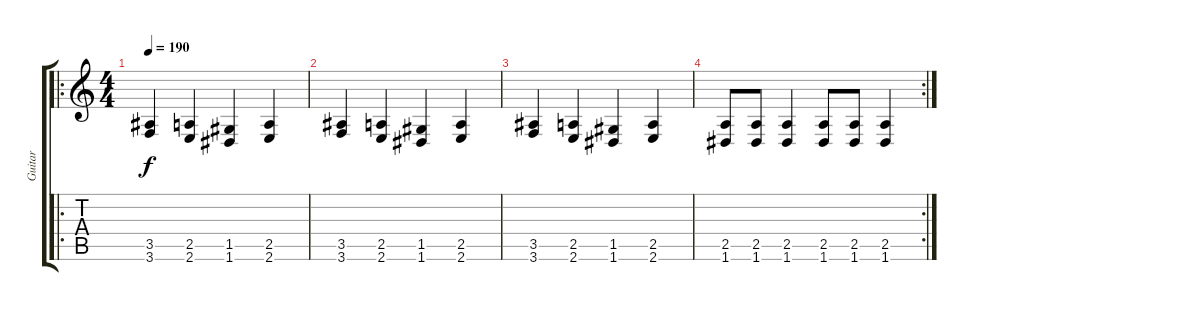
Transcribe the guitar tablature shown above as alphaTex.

\track ("Guitar" "Guitar") {instrument distortionguitar}
\staff {score tabs}
\tuning (D4 A3 F3 C3 G2 D2) {hide}
\ro
\ts (4 4)
\tempo 190
\clef g2
\ks c
(3.5 3.6).4{dy f} (2.5 2.6).4 (1.5 1.6).4 (2.5 2.6).4 |
(3.5 3.6).4 (2.5 2.6).4 (1.5 1.6).4 (2.5 2.6).4 |
(3.5 3.6).4 (2.5 2.6).4 (1.5 1.6).4 (2.5 2.6).4 |
\rc 2
(2.5 1.6).8 (2.5 1.6).8 (2.5 1.6).4 (2.5 1.6).8 (2.5 1.6).8 (2.5 1.6).4
